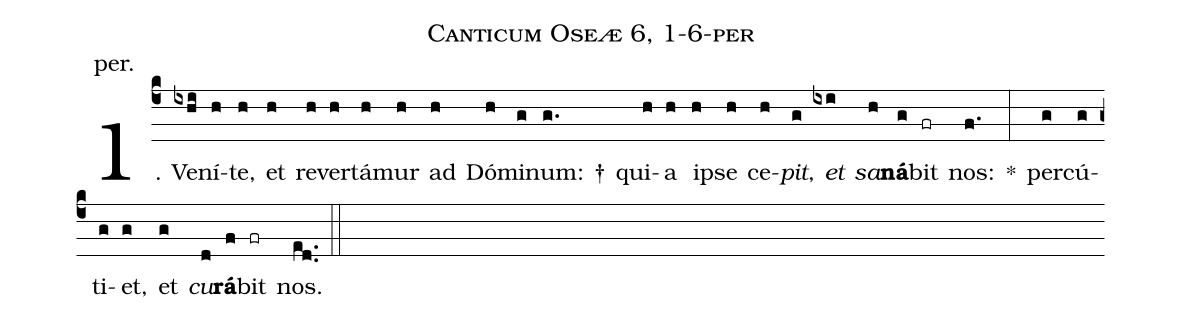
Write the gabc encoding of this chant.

name: Canticum Oseæ 6, 1-6-per;
annotation: per.;
%%
(c4)1. Ve(ixhi)ní(h)te,(h) et(h) re(h)ver(h)tá(h)mur(h) ad(h) Dó(h)mi(g)num: †(g.) qui(h)a(h) ip(h)se(h) ce(h)<i>pit</i>,(g) <i>et</i>(ixi) <i>sa</i>(h)<b>ná</b>(g)bit(fr) nos:(f.) *(:) per(g)cú(g)ti(g)et,(g) et(g) <i>cu</i>(d)<b>rá</b>(f)bit(fr) nos.(ed..) (::)
